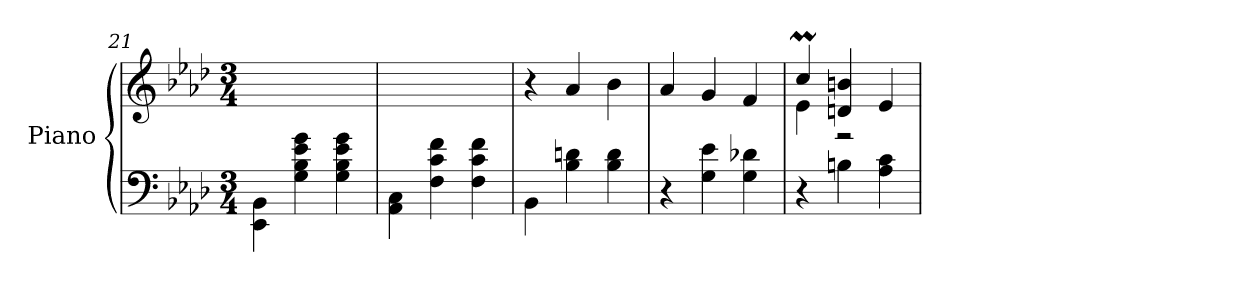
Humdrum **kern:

**kern	**kern
*part1	*part1
*staff2	*staff1
*I"Piano	*
*I'Pno.	*
!!LO:LB:g=z
*clefF4	*clefG2
*k[b-e-a-d-]	*k[b-e-a-d-]
*M3/4	*M3/4
=21	=21
4EE-\ 4BB-\	2.ryy
4G\ 4B-\ 4e-\ 4g\	.
4G\ 4B-\ 4e-\ 4g\	.
=22	=22
4AA-\ 4C\	2.ryy
4F\ 4c\ 4f\	.
4F\ 4c\ 4f\	.
=23	=23
4BB-\	4r
4B-\ 4dn\	4a-/
4B-\ 4d\	4b-\
=24	=24
4r	4a-/
4G\ 4e-\	4g/
4G\ 4d-X\	4f/
=25	=25
*	*^
4r	4ccm/	4e-\
4Bn\	4dn/ 4bn/	2r
4A-\ 4c\	4e-/	.
*	*v	*v
=	=
*-	*-
